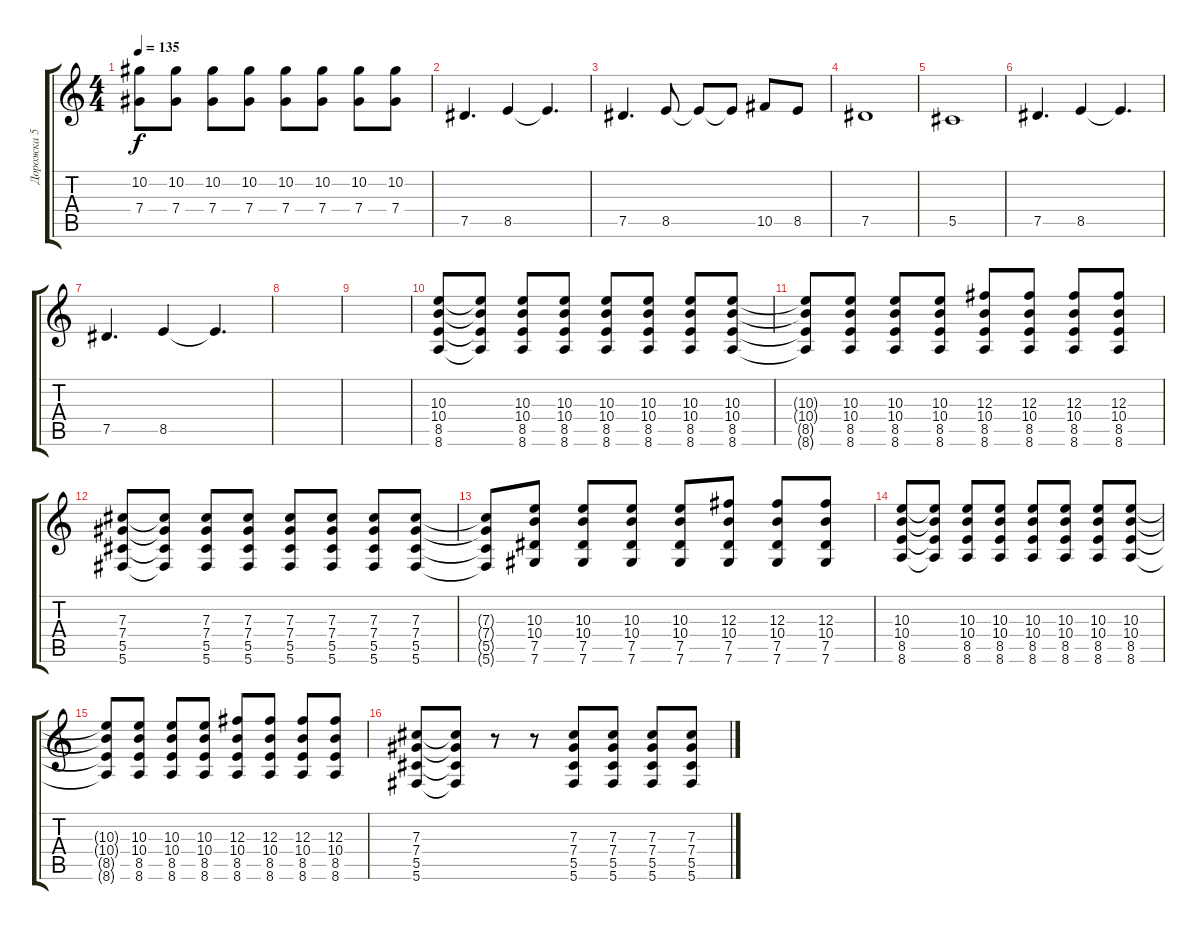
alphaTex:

\track ("Дорожка 5" "Дорожка 5") {instrument distortionguitar}
\staff {score tabs}
\tuning (Eb4 Bb3 Gb3 Db3 Ab2 Db2) {hide}
\ts (4 4)
\tempo 135
\clef g2
\ks c
(10.2 7.4).8{dy f} (10.2 7.4).8 (10.2 7.4).8 (10.2 7.4).8 (10.2 7.4).8 (10.2 7.4).8 (10.2 7.4).8 (10.2 7.4).8 |
7.5.4{d} 8.5.4 8.5{t}.4{d} |
7.5.4{d} 8.5.8 8.5{t}.8 8.5{t}.8 10.5.8 8.5.8 |
7.5.1 |
5.5.1 |
7.5.4{d} 8.5.4 8.5{t}.4{d} |
7.5.4{d} 8.5.4 8.5{t}.4{d} |
|
|
(10.3 10.4 8.5 8.6).8 (10.3{t} 10.4{t} 8.5{t} 8.6{t}).8 (10.3 10.4 8.5 8.6).8 (10.3 10.4 8.5 8.6).8 (10.3 10.4 8.5 8.6).8 (10.3 10.4 8.5 8.6).8 (10.3 10.4 8.5 8.6).8 (10.3 10.4 8.5 8.6).8 |
(10.3{t} 10.4{t} 8.5{t} 8.6{t}).8 (10.3 10.4 8.5 8.6).8 (10.3 10.4 8.5 8.6).8 (10.3 10.4 8.5 8.6).8 (12.3 10.4 8.5 8.6).8 (12.3 10.4 8.5 8.6).8 (12.3 10.4 8.5 8.6).8 (12.3 10.4 8.5 8.6).8 |
(7.3 7.4 5.5 5.6).8 (7.3{t} 7.4{t} 5.5{t} 5.6{t}).8 (7.3 7.4 5.5 5.6).8 (7.3 7.4 5.5 5.6).8 (7.3 7.4 5.5 5.6).8 (7.3 7.4 5.5 5.6).8 (7.3 7.4 5.5 5.6).8 (7.3 7.4 5.5 5.6).8 |
(7.3{t} 7.4{t} 5.5{t} 5.6{t}).8 (10.3 10.4 7.5 7.6).8 (10.3 10.4 7.5 7.6).8 (10.3 10.4 7.5 7.6).8 (10.3 10.4 7.5 7.6).8 (12.3 10.4 7.5 7.6).8 (12.3 10.4 7.5 7.6).8 (12.3 10.4 7.5 7.6).8 |
(10.3 10.4 8.5 8.6).8 (10.3{t} 10.4{t} 8.5{t} 8.6{t}).8 (10.3 10.4 8.5 8.6).8 (10.3 10.4 8.5 8.6).8 (10.3 10.4 8.5 8.6).8 (10.3 10.4 8.5 8.6).8 (10.3 10.4 8.5 8.6).8 (10.3 10.4 8.5 8.6).8 |
(10.3{t} 10.4{t} 8.5{t} 8.6{t}).8 (10.3 10.4 8.5 8.6).8 (10.3 10.4 8.5 8.6).8 (10.3 10.4 8.5 8.6).8 (12.3 10.4 8.5 8.6).8 (12.3 10.4 8.5 8.6).8 (12.3 10.4 8.5 8.6).8 (12.3 10.4 8.5 8.6).8 |
(7.3 7.4 5.5 5.6).8 (7.3{t} 7.4{t} 5.5{t} 5.6{t}).8 r.8 r.8 (7.3 7.4 5.5 5.6).8 (7.3 7.4 5.5 5.6).8 (7.3 7.4 5.5 5.6).8 (7.3 7.4 5.5 5.6).8
